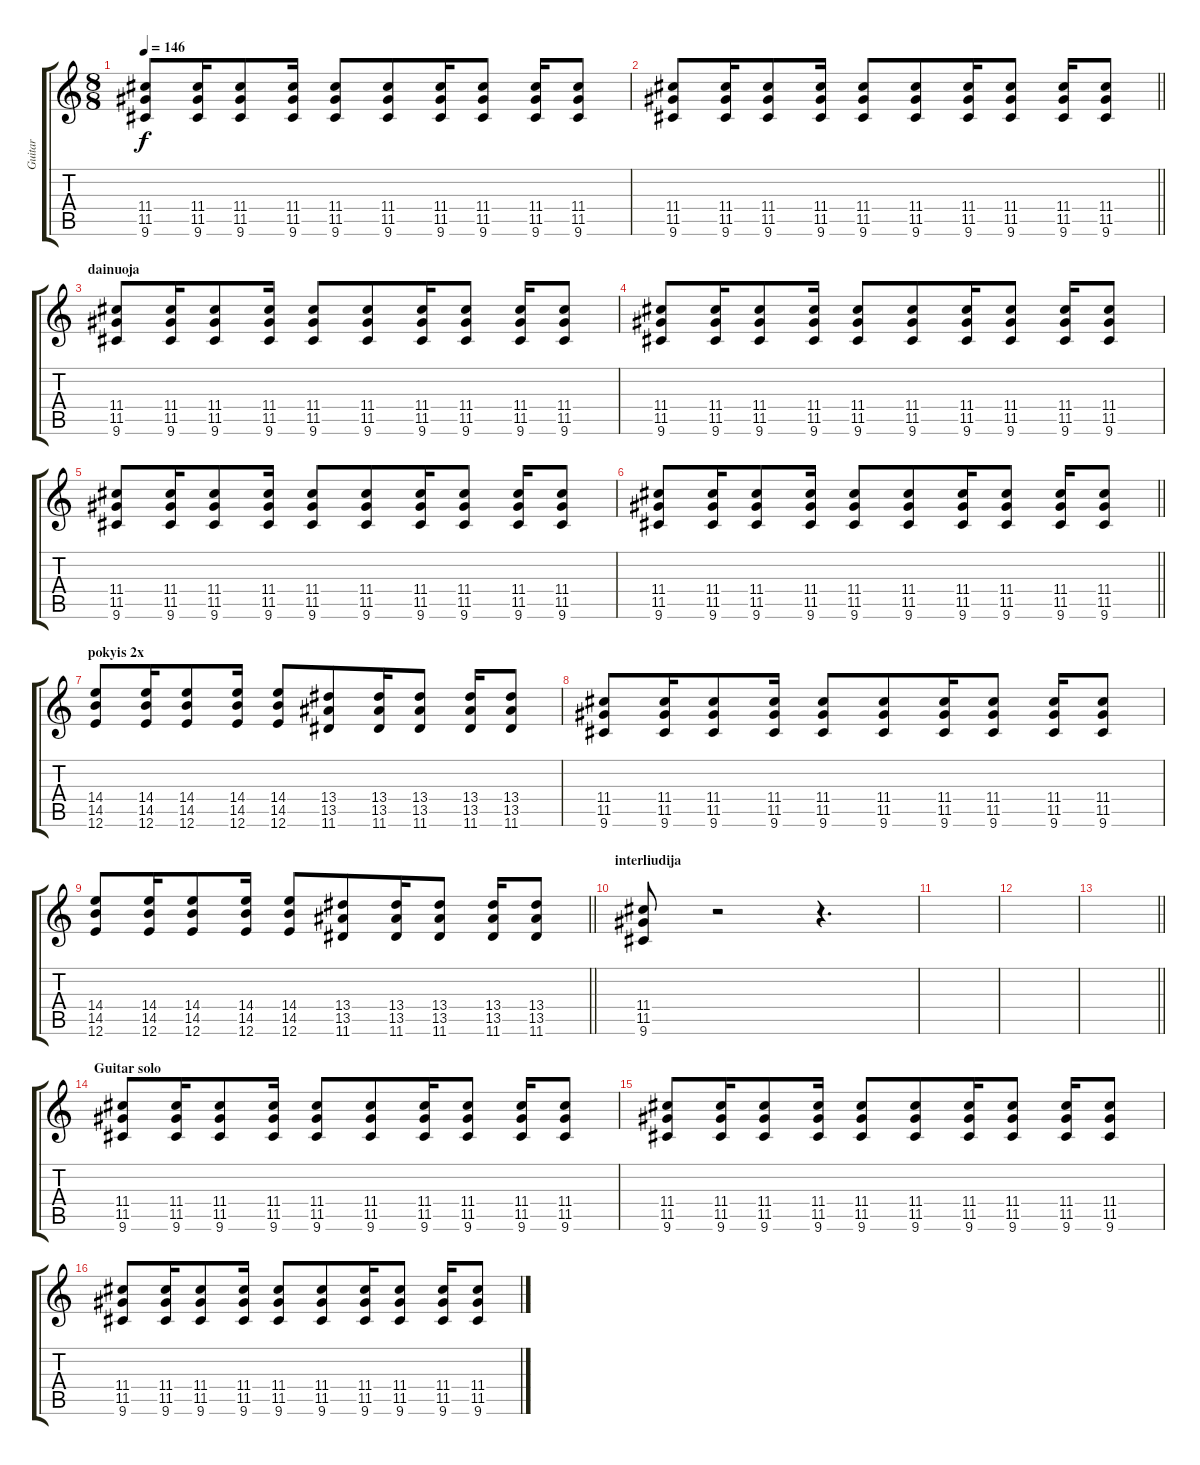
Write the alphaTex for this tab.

\track ("Guitar" "Guitar") {instrument distortionguitar}
\staff {score tabs}
\tuning (E4 B3 G3 D3 A2 E2) {hide}
\ts (8 8)
\tempo 146
\clef g2
\ks c
(11.4 11.5 9.6).8{dy f} (11.4 11.5 9.6).16 (11.4 11.5 9.6).8 (11.4 11.5 9.6).16 (11.4 11.5 9.6).8 (11.4 11.5 9.6).8 (11.4 11.5 9.6).16 (11.4 11.5 9.6).8 (11.4 11.5 9.6).16 (11.4 11.5 9.6).8 |
\barLineRight lightlight
(11.4 11.5 9.6).8 (11.4 11.5 9.6).16 (11.4 11.5 9.6).8 (11.4 11.5 9.6).16 (11.4 11.5 9.6).8 (11.4 11.5 9.6).8 (11.4 11.5 9.6).16 (11.4 11.5 9.6).8 (11.4 11.5 9.6).16 (11.4 11.5 9.6).8 |
\section ("" "dainuoja")
(11.4 11.5 9.6).8 (11.4 11.5 9.6).16 (11.4 11.5 9.6).8 (11.4 11.5 9.6).16 (11.4 11.5 9.6).8 (11.4 11.5 9.6).8 (11.4 11.5 9.6).16 (11.4 11.5 9.6).8 (11.4 11.5 9.6).16 (11.4 11.5 9.6).8 |
(11.4 11.5 9.6).8 (11.4 11.5 9.6).16 (11.4 11.5 9.6).8 (11.4 11.5 9.6).16 (11.4 11.5 9.6).8 (11.4 11.5 9.6).8 (11.4 11.5 9.6).16 (11.4 11.5 9.6).8 (11.4 11.5 9.6).16 (11.4 11.5 9.6).8 |
(11.4 11.5 9.6).8 (11.4 11.5 9.6).16 (11.4 11.5 9.6).8 (11.4 11.5 9.6).16 (11.4 11.5 9.6).8 (11.4 11.5 9.6).8 (11.4 11.5 9.6).16 (11.4 11.5 9.6).8 (11.4 11.5 9.6).16 (11.4 11.5 9.6).8 |
\barLineRight lightlight
(11.4 11.5 9.6).8 (11.4 11.5 9.6).16 (11.4 11.5 9.6).8 (11.4 11.5 9.6).16 (11.4 11.5 9.6).8 (11.4 11.5 9.6).8 (11.4 11.5 9.6).16 (11.4 11.5 9.6).8 (11.4 11.5 9.6).16 (11.4 11.5 9.6).8 |
\section ("" "pokyis 2x")
(14.4 14.5 12.6).8 (14.4 14.5 12.6).16 (14.4 14.5 12.6).8 (14.4 14.5 12.6).16 (14.4 14.5 12.6).8 (13.4 13.5 11.6).8 (13.4 13.5 11.6).16 (13.4 13.5 11.6).8 (13.4 13.5 11.6).16 (13.4 13.5 11.6).8 |
(11.4 11.5 9.6).8 (11.4 11.5 9.6).16 (11.4 11.5 9.6).8 (11.4 11.5 9.6).16 (11.4 11.5 9.6).8 (11.4 11.5 9.6).8 (11.4 11.5 9.6).16 (11.4 11.5 9.6).8 (11.4 11.5 9.6).16 (11.4 11.5 9.6).8 |
\barLineRight lightlight
(14.4 14.5 12.6).8 (14.4 14.5 12.6).16 (14.4 14.5 12.6).8 (14.4 14.5 12.6).16 (14.4 14.5 12.6).8 (13.4 13.5 11.6).8 (13.4 13.5 11.6).16 (13.4 13.5 11.6).8 (13.4 13.5 11.6).16 (13.4 13.5 11.6).8 |
\section ("" "interliudija")
(11.4 11.5 9.6).8 r.2 r.4{d} |
|
|
\barLineRight lightlight
|
\section ("" "Guitar solo")
(11.4 11.5 9.6).8 (11.4 11.5 9.6).16 (11.4 11.5 9.6).8 (11.4 11.5 9.6).16 (11.4 11.5 9.6).8 (11.4 11.5 9.6).8 (11.4 11.5 9.6).16 (11.4 11.5 9.6).8 (11.4 11.5 9.6).16 (11.4 11.5 9.6).8 |
(11.4 11.5 9.6).8 (11.4 11.5 9.6).16 (11.4 11.5 9.6).8 (11.4 11.5 9.6).16 (11.4 11.5 9.6).8 (11.4 11.5 9.6).8 (11.4 11.5 9.6).16 (11.4 11.5 9.6).8 (11.4 11.5 9.6).16 (11.4 11.5 9.6).8 |
(11.4 11.5 9.6).8 (11.4 11.5 9.6).16 (11.4 11.5 9.6).8 (11.4 11.5 9.6).16 (11.4 11.5 9.6).8 (11.4 11.5 9.6).8 (11.4 11.5 9.6).16 (11.4 11.5 9.6).8 (11.4 11.5 9.6).16 (11.4 11.5 9.6).8
